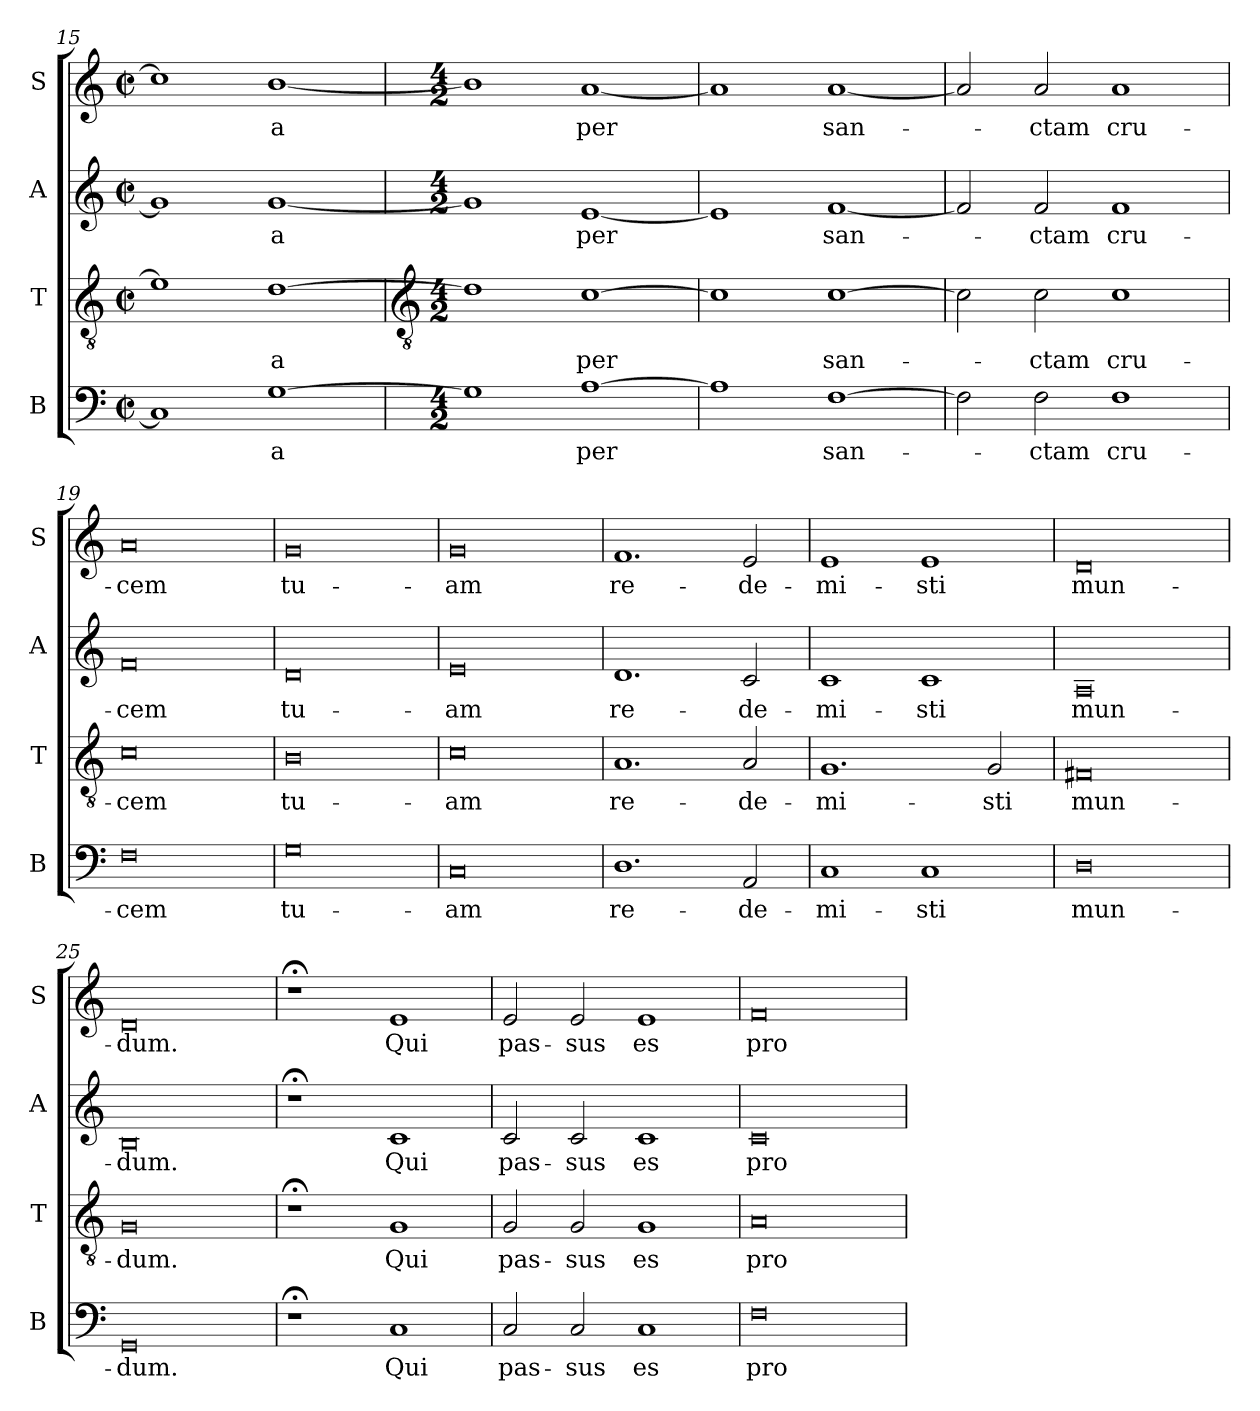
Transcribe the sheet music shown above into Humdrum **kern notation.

**kern	**text	**kern	**text	**kern	**text	**kern	**text
*part4	*part4	*part3	*part3	*part2	*part2	*part1	*part1
*staff4	*staff4	*staff3	*staff3	*staff2	*staff2	*staff1	*staff1
*I"B	*	*I"T	*	*I"A	*	*I"S	*
*I'B	*	*I'T	*	*I'A	*	*I'S	*
*clefF4	*	*clefGv2	*	*clefG2	*	*clefG2	*
*k[]	*	*k[]	*	*k[]	*	*k[]	*
*C:	*	*C:	*	*C:	*	*C:	*
*M4/2	*	*M4/2	*	*M4/2	*	*M4/2	*
*met(c|)	*	*met(c|)	*	*met(c|)	*	*met(c|)	*
=15	=15	=15	=15	=15	=15	=15	=15
1C]	.	1e]	.	1g]	.	1cc]	.
!	!LO:LY:b	!	!LO:LY:b	!	!LO:LY:b	!	!LO:LY:b
[1G	a	[1d	a	[1g	a	[1b/	a
!!LO:LB:g=z
=16	=16	=16	=16	=16	=16	=16	=16
*	*	*clefGv2	*	*	*	*	*
*M4/2	*	*M4/2	*	*M4/2	*	*M4/2	*
1G]	.	1d]	.	1g]	.	1b/]	.
!	!LO:LY:b	!	!LO:LY:b	!	!LO:LY:b	!	!LO:LY:b
[1A	per	[1c	per	[1e	per	[1a	per
=17	=17	=17	=17	=17	=17	=17	=17
1A]	.	1c]	.	1e]	.	1a]	.
!	!LO:LY:b	!	!LO:LY:b	!	!LO:LY:b	!	!LO:LY:b
[1F	san-	[1c	san-	[1f	san-	[1a	san-
=18	=18	=18	=18	=18	=18	=18	=18
2F]	.	2c]	.	2f]	.	2a]	.
!	!LO:LY:b	!	!LO:LY:b	!	!LO:LY:b	!	!LO:LY:b
2F	ctam	2c	ctam	2f	ctam	2a	ctam
!	!LO:LY:b	!	!LO:LY:b	!	!LO:LY:b	!	!LO:LY:b
1F	cru-	1c	cru-	1f	cru-	1a	cru-
=19	=19	=19	=19	=19	=19	=19	=19
!	!LO:LY:b	!	!LO:LY:b	!	!LO:LY:b	!	!LO:LY:b
0F	-cem	0c	-cem	0f	-cem	0a	-cem
=20	=20	=20	=20	=20	=20	=20	=20
!	!LO:LY:b	!	!LO:LY:b	!	!LO:LY:b	!	!LO:LY:b
0G	tu-	0B	tu-	0d	tu-	0g	tu-
=21	=21	=21	=21	=21	=21	=21	=21
!	!LO:LY:b	!	!LO:LY:b	!	!LO:LY:b	!	!LO:LY:b
0C	-am	0c	-am	0e	-am	0g	-am
=22	=22	=22	=22	=22	=22	=22	=22
!	!LO:LY:b	!	!LO:LY:b	!	!LO:LY:b	!	!LO:LY:b
1.D	re-	1.A	re-	1.d	re-	1.f	re-
!	!LO:LY:b	!	!LO:LY:b	!	!LO:LY:b	!	!LO:LY:b
2AA	-de-	2A	-de-	2c	-de-	2e	-de-
=23	=23	=23	=23	=23	=23	=23	=23
!	!LO:LY:b	!	!LO:LY:b	!	!LO:LY:b	!	!LO:LY:b
1C	-mi-	1.G	-mi-	1c	-mi-	1e	-mi-
!	!LO:LY:b	!	!	!	!LO:LY:b	!	!LO:LY:b
1C	-sti	.	.	1c	-sti	1e	-sti
!	!	!	!LO:LY:b	!	!	!	!
.	.	2G	-sti	.	.	.	.
=24	=24	=24	=24	=24	=24	=24	=24
!	!LO:LY:b	!	!LO:LY:b	!	!LO:LY:b	!	!LO:LY:b
0D	mun-	0F#X	mun-	0A	mun-	0d	mun-
=25	=25	=25	=25	=25	=25	=25	=25
!	!LO:LY:b	!	!LO:LY:b	!	!LO:LY:b	!	!LO:LY:b
0GG	-dum.	0G	-dum.	0B	-dum.	0d	-dum.
=26	=26	=26	=26	=26	=26	=26	=26
1r;<	.	1r;<	.	1r;<	.	1r;<	.
!	!LO:LY:b	!	!LO:LY:b	!	!LO:LY:b	!	!LO:LY:b
1C	Qui	1G	Qui	1c	Qui	1e	Qui
=27	=27	=27	=27	=27	=27	=27	=27
!	!LO:LY:b	!	!LO:LY:b	!	!LO:LY:b	!	!LO:LY:b
2C	pas-	2G	pas-	2c	pas-	2e	pas-
!	!LO:LY:b	!	!LO:LY:b	!	!LO:LY:b	!	!LO:LY:b
2C	-sus	2G	-sus	2c	-sus	2e	-sus
!	!LO:LY:b	!	!LO:LY:b	!	!LO:LY:b	!	!LO:LY:b
1C	es	1G	es	1c	es	1e	es
=28	=28	=28	=28	=28	=28	=28	=28
!	!LO:LY:b	!	!LO:LY:b	!	!LO:LY:b	!	!LO:LY:b
0F	pro	0A	pro	0c	pro	0f	pro
=	=	=	=	=	=	=	=
*-	*-	*-	*-	*-	*-	*-	*-
